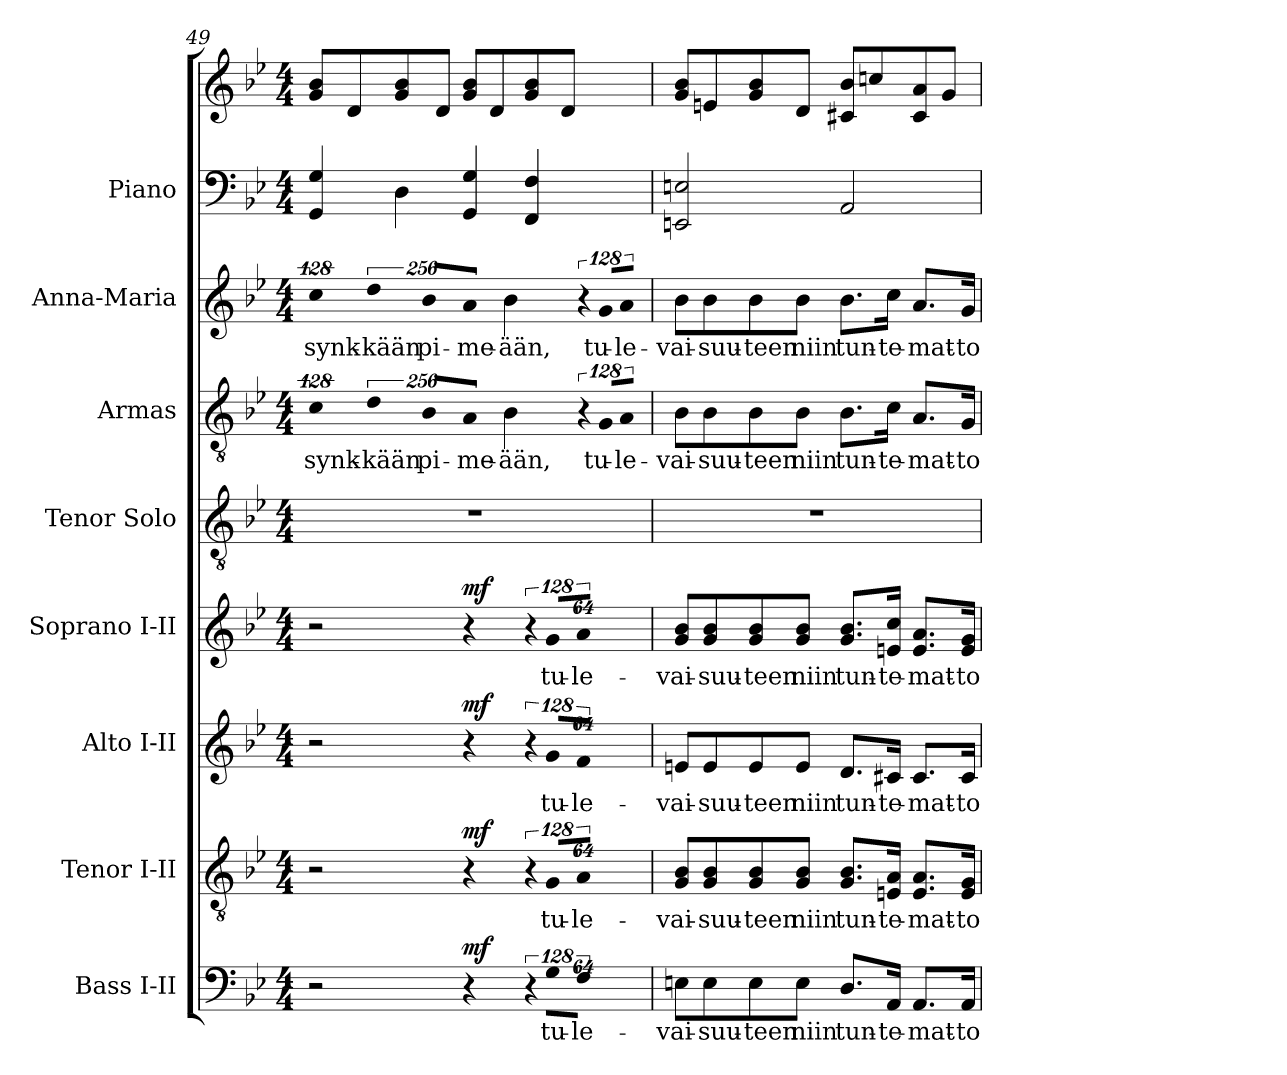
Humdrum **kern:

**kern	**text	**dynam	**kern	**text	**dynam	**kern	**text	**dynam	**kern	**text	**dynam	**kern	**kern	**text	**kern	**text	**kern	**kern
*part8	*part8	*part8	*part7	*part7	*part7	*part6	*part6	*part6	*part5	*part5	*part5	*part4	*part3	*part3	*part2	*part2	*part1	*part1
*staff9	*staff9	*staff9	*staff8	*staff8	*staff8	*staff7	*staff7	*staff7	*staff6	*staff6	*staff6	*staff5	*staff4	*staff4	*staff3	*staff3	*staff2	*staff1
*I"Bass I-II	*	*	*I"Tenor I-II	*	*	*I"Alto I-II	*	*	*I"Soprano I-II	*	*	*I"Tenor Solo	*I"Armas	*	*I"Anna-Maria	*	*I"Piano	*
*I'B.	*	*	*I'T.	*	*	*I'A.	*	*	*I'S.	*	*	*I'T. Solo	*I'Armas	*	*I'A-M	*	*I'Pno.	*
*clefF4	*	*	*clefGv2	*	*	*clefG2	*	*	*clefG2	*	*	*clefGv2	*clefGv2	*	*clefG2	*	*clefF4	*clefG2
*	*	*	*ITrd7c12	*	*	*	*	*	*	*	*	*ITrd7c12	*ITrd7c12	*	*	*	*	*
*k[b-e-]	*	*	*k[b-e-]	*	*	*k[b-e-]	*	*	*k[b-e-]	*	*	*k[b-e-]	*k[b-e-]	*	*k[b-e-]	*	*k[b-e-]	*k[b-e-]
*B-:	*	*	*B-:	*	*	*B-:	*	*	*B-:	*	*	*B-:	*B-:	*	*B-:	*	*B-:	*B-:
*M4/4	*	*	*M4/4	*	*	*M4/4	*	*	*M4/4	*	*	*M4/4	*M4/4	*	*M4/4	*	*M4/4	*M4/4
=49	=49	=49	=49	=49	=49	=49	=49	=49	=49	=49	=49	=49	=49	=49	=49	=49	=49	=49
!	!	!	!	!	!	!	!	!	!	!	!	!	!LO:N:vis=4	!	!	!	!	!
!	!	!	!	!	!	!	!	!	!	!	!	!	!	!LO:LY:b:color=#000000	!LO:N:vis=4	!	!	!
!	!	!	!	!	!	!	!	!	!	!	!	!	!	!	!	!LO:LY:b:color=#000000	!	!
2r	.	.	2r	.	.	2r	.	.	2r	.	.	1r	512%85Ci\	synk-	512%85cci\	synk-	4GGi/ 4Gi	8gi/ 8b-iL
.	.	.	.	.	.	.	.	.	.	.	.	.	.	.	.	.	.	8di/
!	!	!	!	!	!	!	!	!	!	!	!	!	!LO:N:vis=4	!	!	!	!	!
!	!	!	!	!	!	!	!	!	!	!	!	!	!	!LO:LY:b:color=#000000	!LO:N:vis=4	!	!	!
!	!	!	!	!	!	!	!	!	!	!	!	!	!	!	!	!LO:LY:b:color=#000000	!	!
.	.	.	.	.	.	.	.	.	.	.	.	.	1024%171Di\	-kään	1024%171ddi\	-kään	.	.
.	.	.	.	.	.	.	.	.	.	.	.	.	.	.	.	.	4Di\	8gi/ 8b-i
!	!	!	!	!	!	!	!	!	!	!	!	!	!LO:N:vis=8	!	!	!	!	!
!	!	!	!	!	!	!	!	!	!	!	!	!	!	!LO:LY:b:color=#000000	!LO:N:vis=8	!	!	!
!	!	!	!	!	!	!	!	!	!	!	!	!	!	!	!	!LO:LY:b:color=#000000	!	!
.	.	.	.	.	.	.	.	.	.	.	.	.	1024%85BB-i/L	pi-	1024%85b-i/L	pi-	.	.
.	.	.	.	.	.	.	.	.	.	.	.	.	.	.	.	.	.	8di/J
!	!	!	!	!	!	!	!	!	!	!	!	!	!LO:N:vis=8	!	!	!	!	!
!	!	!	!	!	!	!	!	!	!	!	!	!	!	!LO:LY:b:color=#000000	!LO:N:vis=8	!	!	!
!	!	!	!	!	!	!	!	!	!	!	!	!	!	!	!	!LO:LY:b:color=#000000	!	!
.	.	.	.	.	.	.	.	.	.	.	.	.	512%43AAi/J	-me-	512%43ai/J	-me-	.	.
!	!	!	!	!	!	!	!	!	!	!	!	!	!	!LO:LY:b:color=#000000	!	!	!	!
!	!	!	!	!	!	!	!	!	!	!	!	!	!	!	!	!LO:LY:b:color=#000000	!	!
4r	.	mf	4r	.	mf	4r	.	mf	4r	.	mf	.	4BB-i\	-ään,	4b-i\	-ään,	4GGi/ 4Gi	8gi/ 8b-iL
.	.	.	.	.	.	.	.	.	.	.	.	.	.	.	.	.	.	8di/
!LO:N:vis=8	!	!	!LO:N:vis=8	!	!	!LO:N:vis=8	!	!	!LO:N:vis=8	!	!	!	!LO:N:vis=8	!	!LO:N:vis=8	!	!	!
1024%85r	.	.	1024%85r	.	.	1024%85r	.	.	1024%85r	.	.	.	1024%85r	.	1024%85r	.	4FFi/ 4Fi	8gi/ 8b-i
!LO:N:vis=8	!	!	!	!	!	!	!	!	!	!	!	!	!	!	!	!	!	!
!	!LO:LY:b:color=#000000	!	!LO:N:vis=8	!	!	!	!	!	!	!	!	!	!	!	!	!	!	!
!	!	!	!	!LO:LY:b:color=#000000	!	!LO:N:vis=8	!	!	!	!	!	!	!	!	!	!	!	!
!	!	!	!	!	!	!	!LO:LY:b:color=#000000	!	!LO:N:vis=8	!	!	!	!	!	!	!	!	!
!	!	!	!	!	!	!	!	!	!	!LO:LY:b:color=#000000	!	!	!LO:N:vis=8	!	!	!	!	!
!	!	!	!	!	!	!	!	!	!	!	!	!	!	!LO:LY:b:color=#000000	!LO:N:vis=8	!	!	!
!	!	!	!	!	!	!	!	!	!	!	!	!	!	!	!	!LO:LY:b:color=#000000	!	!
1024%85Gi\L	tu-	.	1024%85GGi/L	tu-	.	1024%85gi/L	tu-	.	1024%85gi/L	tu-	.	.	1024%85GGi/L	tu-	1024%85gi/L	tu-	.	.
.	.	.	.	.	.	.	.	.	.	.	.	.	.	.	.	.	.	8di/J
!LO:N:vis=8	!	!	!	!	!	!	!	!	!	!	!	!	!	!	!	!	!	!
!	!LO:LY:b:color=#000000	!	!LO:N:vis=8	!	!	!	!	!	!	!	!	!	!	!	!	!	!	!
!	!	!	!	!LO:LY:b:color=#000000	!	!LO:N:vis=8	!	!	!	!	!	!	!	!	!	!	!	!
!	!	!	!	!	!	!	!LO:LY:b:color=#000000	!	!LO:N:vis=8	!	!	!	!	!	!	!	!	!
!	!	!	!	!	!	!	!	!	!	!LO:LY:b:color=#000000	!	!	!LO:N:vis=8	!	!	!	!	!
!	!	!	!	!	!	!	!	!	!	!	!	!	!	!LO:LY:b:color=#000000	!LO:N:vis=8	!	!	!
!	!	!	!	!	!	!	!	!	!	!	!	!	!	!	!	!LO:LY:b:color=#000000	!	!
512%43Fi\J	-le-	.	512%43AAi/J	-le-	.	512%43fi/J	-le-	.	512%43ai/J	-le-	.	.	512%43AAi/J	-le-	512%43ai/J	-le-	.	.
=50	=50	=50	=50	=50	=50	=50	=50	=50	=50	=50	=50	=50	=50	=50	=50	=50	=50	=50
!	!LO:LY:b:color=#000000	!	!	!	!	!	!	!	!	!	!	!	!	!	!	!	!	!
!	!	!	!	!LO:LY:b:color=#000000	!	!	!	!	!	!	!	!	!	!	!	!	!	!
!	!	!	!	!	!	!	!LO:LY:b:color=#000000	!	!	!	!	!	!	!	!	!	!	!
!	!	!	!	!	!	!	!	!	!	!LO:LY:b:color=#000000	!	!	!	!	!	!	!	!
!	!	!	!	!	!	!	!	!	!	!	!	!	!	!LO:LY:b:color=#000000	!	!	!	!
!	!	!	!	!	!	!	!	!	!	!	!	!	!	!	!	!LO:LY:b:color=#000000	!	!
8Eni\L	-vai-	.	8GGi/ 8BB-iL	-vai-	.	8eni/L	-vai-	.	8gi/ 8b-iL	-vai-	.	1r	8BB-i\L	-vai-	8b-i\L	-vai-	2EEni/ 2Eni	8gi/ 8b-iL
!	!LO:LY:b:color=#000000	!	!	!	!	!	!	!	!	!	!	!	!	!	!	!	!	!
!	!	!	!	!LO:LY:b:color=#000000	!	!	!	!	!	!	!	!	!	!	!	!	!	!
!	!	!	!	!	!	!	!LO:LY:b:color=#000000	!	!	!	!	!	!	!	!	!	!	!
!	!	!	!	!	!	!	!	!	!	!LO:LY:b:color=#000000	!	!	!	!	!	!	!	!
!	!	!	!	!	!	!	!	!	!	!	!	!	!	!LO:LY:b:color=#000000	!	!	!	!
!	!	!	!	!	!	!	!	!	!	!	!	!	!	!	!	!LO:LY:b:color=#000000	!	!
8Ei\	-suu-	.	8GGi/ 8BB-i	-suu-	.	8ei/	-suu-	.	8gi/ 8b-i	-suu-	.	.	8BB-i\	-suu-	8b-i\	-suu-	.	8eni/
!	!LO:LY:b:color=#000000	!	!	!	!	!	!	!	!	!	!	!	!	!	!	!	!	!
!	!	!	!	!LO:LY:b:color=#000000	!	!	!	!	!	!	!	!	!	!	!	!	!	!
!	!	!	!	!	!	!	!LO:LY:b:color=#000000	!	!	!	!	!	!	!	!	!	!	!
!	!	!	!	!	!	!	!	!	!	!LO:LY:b:color=#000000	!	!	!	!	!	!	!	!
!	!	!	!	!	!	!	!	!	!	!	!	!	!	!LO:LY:b:color=#000000	!	!	!	!
!	!	!	!	!	!	!	!	!	!	!	!	!	!	!	!	!LO:LY:b:color=#000000	!	!
8Ei\	-teen	.	8GGi/ 8BB-i	-teen	.	8ei/	-teen	.	8gi/ 8b-i	-teen	.	.	8BB-i\	-teen	8b-i\	-teen	.	8gi/ 8b-i
!	!LO:LY:b:color=#000000	!	!	!	!	!	!	!	!	!	!	!	!	!	!	!	!	!
!	!	!	!	!LO:LY:b:color=#000000	!	!	!	!	!	!	!	!	!	!	!	!	!	!
!	!	!	!	!	!	!	!LO:LY:b:color=#000000	!	!	!	!	!	!	!	!	!	!	!
!	!	!	!	!	!	!	!	!	!	!LO:LY:b:color=#000000	!	!	!	!	!	!	!	!
!	!	!	!	!	!	!	!	!	!	!	!	!	!	!LO:LY:b:color=#000000	!	!	!	!
!	!	!	!	!	!	!	!	!	!	!	!	!	!	!	!	!LO:LY:b:color=#000000	!	!
8Ei\J	niin	.	8GGi/ 8BB-iJ	niin	.	8ei/J	niin	.	8gi/ 8b-iJ	niin	.	.	8BB-i\J	niin	8b-i\J	niin	.	8di/J
!	!LO:LY:b:color=#000000	!	!	!	!	!	!	!	!	!	!	!	!	!	!	!	!	!
!	!	!	!	!LO:LY:b:color=#000000	!	!	!	!	!	!	!	!	!	!	!	!	!	!
!	!	!	!	!	!	!	!LO:LY:b:color=#000000	!	!	!	!	!	!	!	!	!	!	!
!	!	!	!	!	!	!	!	!	!	!LO:LY:b:color=#000000	!	!	!	!	!	!	!	!
!	!	!	!	!	!	!	!	!	!	!	!	!	!	!LO:LY:b:color=#000000	!	!	!	!
!	!	!	!	!	!	!	!	!	!	!	!	!	!	!	!	!LO:LY:b:color=#000000	!	!
8.Di/L	tun-	.	8.GGi/ 8.BB-iL	tun-	.	8.di/L	tun-	.	8.gi/ 8.b-iL	tun-	.	.	8.BB-i\L	tun-	8.b-i\L	tun-	2AAi/	8c#Xi/ 8b-iL
.	.	.	.	.	.	.	.	.	.	.	.	.	.	.	.	.	.	8ccni/
!	!LO:LY:b:color=#000000	!	!	!	!	!	!	!	!	!	!	!	!	!	!	!	!	!
!	!	!	!	!LO:LY:b:color=#000000	!	!	!	!	!	!	!	!	!	!	!	!	!	!
!	!	!	!	!	!	!	!LO:LY:b:color=#000000	!	!	!	!	!	!	!	!	!	!	!
!	!	!	!	!	!	!	!	!	!	!LO:LY:b:color=#000000	!	!	!	!	!	!	!	!
!	!	!	!	!	!	!	!	!	!	!	!	!	!	!LO:LY:b:color=#000000	!	!	!	!
!	!	!	!	!	!	!	!	!	!	!	!	!	!	!	!	!LO:LY:b:color=#000000	!	!
16AAi/Jk	-te-	.	16EEni/ 16AAiJk	-te-	.	16c#Xi/Jk	-te-	.	16eni/ 16cciJk	-te-	.	.	16Ci\Jk	-te-	16cci\Jk	-te-	.	.
!	!LO:LY:b:color=#000000	!	!	!	!	!	!	!	!	!	!	!	!	!	!	!	!	!
!	!	!	!	!LO:LY:b:color=#000000	!	!	!	!	!	!	!	!	!	!	!	!	!	!
!	!	!	!	!	!	!	!LO:LY:b:color=#000000	!	!	!	!	!	!	!	!	!	!	!
!	!	!	!	!	!	!	!	!	!	!LO:LY:b:color=#000000	!	!	!	!	!	!	!	!
!	!	!	!	!	!	!	!	!	!	!	!	!	!	!LO:LY:b:color=#000000	!	!	!	!
!	!	!	!	!	!	!	!	!	!	!	!	!	!	!	!	!LO:LY:b:color=#000000	!	!
8.AAi/L	-mat-	.	8.EEi/ 8.AAiL	-mat-	.	8.c#i/L	-mat-	.	8.ei/ 8.aiL	-mat-	.	.	8.AAi/L	-mat-	8.ai/L	-mat-	.	8c#i/ 8ai
.	.	.	.	.	.	.	.	.	.	.	.	.	.	.	.	.	.	8gi/J
!	!LO:LY:b:color=#000000	!	!	!	!	!	!	!	!	!	!	!	!	!	!	!	!	!
!	!	!	!	!LO:LY:b:color=#000000	!	!	!	!	!	!	!	!	!	!	!	!	!	!
!	!	!	!	!	!	!	!LO:LY:b:color=#000000	!	!	!	!	!	!	!	!	!	!	!
!	!	!	!	!	!	!	!	!	!	!LO:LY:b:color=#000000	!	!	!	!	!	!	!	!
!	!	!	!	!	!	!	!	!	!	!	!	!	!	!LO:LY:b:color=#000000	!	!	!	!
!	!	!	!	!	!	!	!	!	!	!	!	!	!	!	!	!LO:LY:b:color=#000000	!	!
16AAi/Jk	-to-	.	16EEi/ 16GGiJk	-to-	.	16c#i/Jk	-to-	.	16ei/ 16giJk	-to-	.	.	16GGi/Jk	-to-	16gi/Jk	-to-	.	.
=	=	=	=	=	=	=	=	=	=	=	=	=	=	=	=	=	=	=
*-	*-	*-	*-	*-	*-	*-	*-	*-	*-	*-	*-	*-	*-	*-	*-	*-	*-	*-
